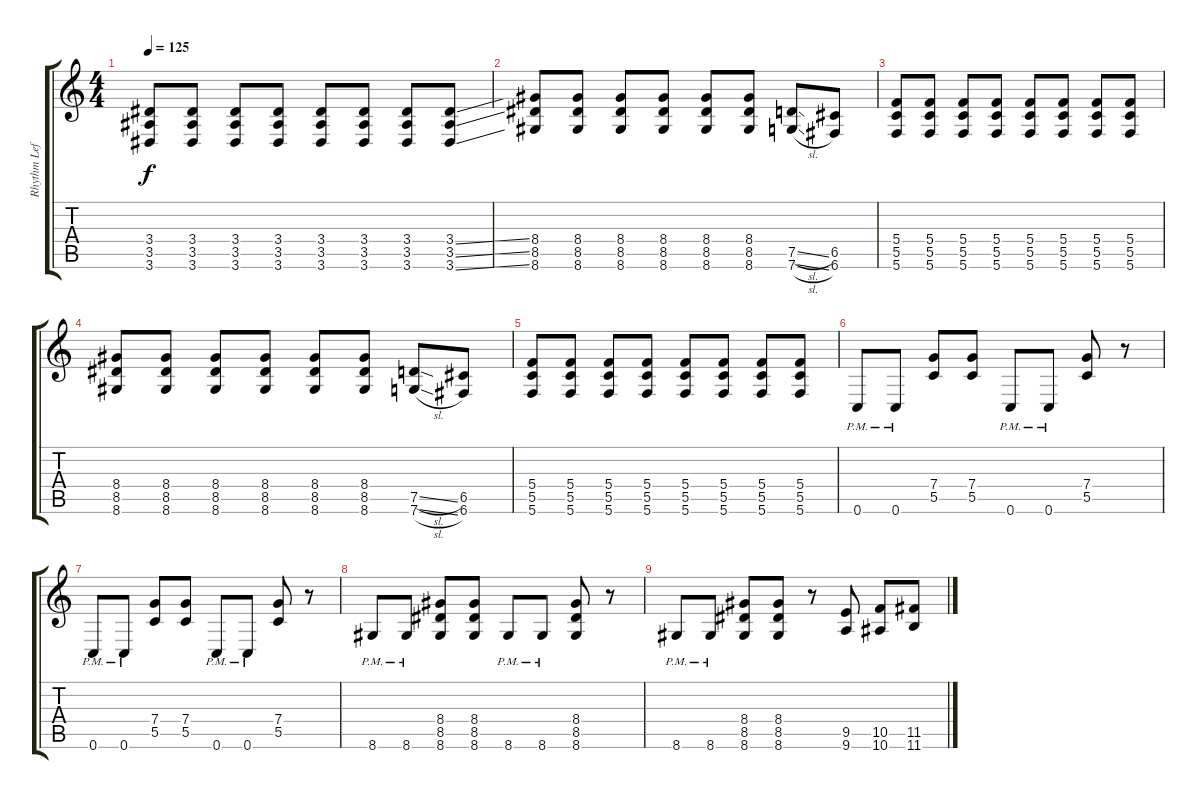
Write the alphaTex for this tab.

\track ("Rhythm Left Guitar" "Rhythm Lef") {instrument distortionguitar}
\staff {score tabs}
\tuning (D4 A3 F3 C3 G2 C2) {hide}
\ts (4 4)
\tempo 125
\clef g2
\ks c
(3.4 3.5 3.6).8{dy f} (3.4 3.5 3.6).8 (3.4 3.5 3.6).8 (3.4 3.5 3.6).8 (3.4 3.5 3.6).8 (3.4 3.5 3.6).8 (3.4 3.5 3.6).8 (3.4{ss} 3.5{ss} 3.6{ss}).8 |
(8.4 8.5 8.6).8 (8.4 8.5 8.6).8 (8.4 8.5 8.6).8 (8.4 8.5 8.6).8 (8.4 8.5 8.6).8 (8.4 8.5 8.6).8 (7.5{sl} 7.6{sl}).8 (6.5 6.6).8 |
(5.4 5.5 5.6).8 (5.4 5.5 5.6).8 (5.4 5.5 5.6).8 (5.4 5.5 5.6).8 (5.4 5.5 5.6).8 (5.4 5.5 5.6).8 (5.4 5.5 5.6).8 (5.4 5.5 5.6).8 |
(8.4 8.5 8.6).8 (8.4 8.5 8.6).8 (8.4 8.5 8.6).8 (8.4 8.5 8.6).8 (8.4 8.5 8.6).8 (8.4 8.5 8.6).8 (7.5{sl} 7.6{sl}).8 (6.5 6.6).8 |
(5.4 5.5 5.6).8 (5.4 5.5 5.6).8 (5.4 5.5 5.6).8 (5.4 5.5 5.6).8 (5.4 5.5 5.6).8 (5.4 5.5 5.6).8 (5.4 5.5 5.6).8 (5.4 5.5 5.6).8 |
0.6{pm}.8 0.6{pm}.8 (7.4 5.5).8 (7.4 5.5).8 0.6{pm}.8 0.6{pm}.8 (7.4 5.5).8 r.8 |
0.6{pm}.8 0.6{pm}.8 (7.4 5.5).8 (7.4 5.5).8 0.6{pm}.8 0.6{pm}.8 (7.4 5.5).8 r.8 |
8.6{pm}.8 8.6{pm}.8 (8.4 8.5 8.6).8 (8.4 8.5 8.6).8 8.6{pm}.8 8.6{pm}.8 (8.4 8.5 8.6).8 r.8 |
8.6{pm}.8 8.6{pm}.8 (8.4 8.5 8.6).8 (8.4 8.5 8.6).8 r.8 (9.5 9.6).8 (10.5 10.6).8 (11.5 11.6).8
